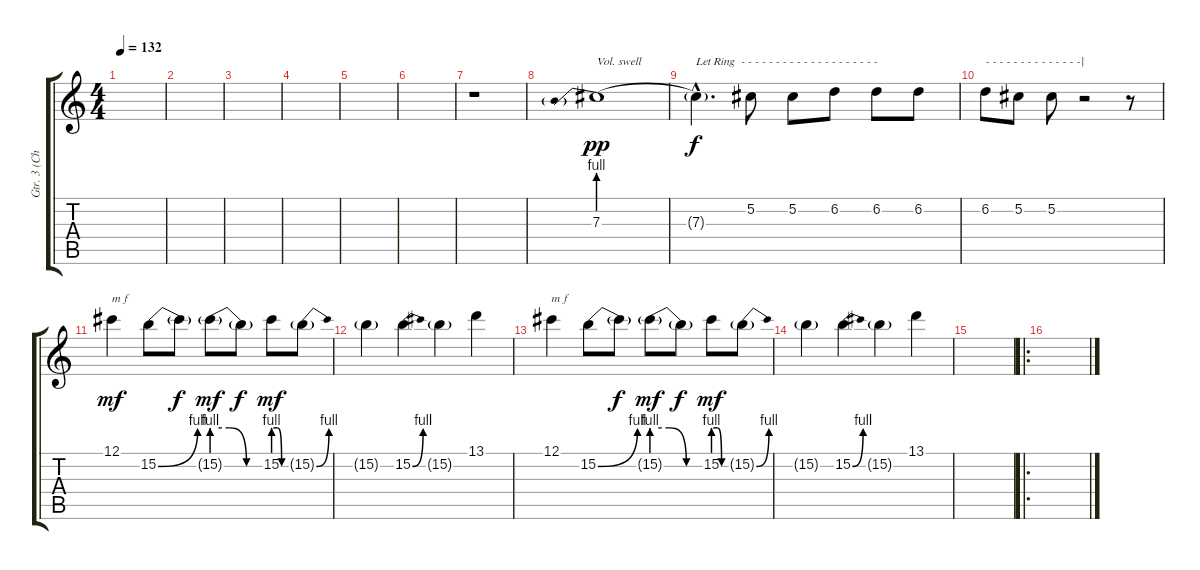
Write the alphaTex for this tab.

\track ("Gtr. 3 (Chorus and delay)" "Gtr. 3 (Ch") {instrument distortionguitar}
\staff {score tabs}
\tuning (Db4 Ab3 E3 B2 Gb2 C2) {hide}
\ts (4 4)
\tempo 132
\clef g2
\ks c
|
|
|
|
|
|
r.1 |
7.3{be (prebend 0 4 60 4)}.1{txt "Vol. swell" dy pp volume 16} |
7.3{hac t}.4{d txt "Let Ring  - - - - - - - - - - - - - - - - - - - - " dy f} 5.2.8 5.2.8 6.2.8 6.2.8 6.2.8 |
6.2.8{txt "- - - - - - - - - - - - - -|"} 5.2.8 5.2.8 r.2 r.8 |
12.1.4{txt "m f" dy mf} 15.2{be (bend 0 0 60 4)}.8 15.2{t}.8{dy f} 15.2{be (custom 0 4 20 4 40 0 60 0) g}.8{dy mf} 15.2{t}.8{dy f} 15.2{be (custom 0 4 20 4 40 0 60 0)}.8{dy mf} 15.2{be (bend 0 0 60 4) g}.8 |
15.2{g}.4 15.2{be (bend 0 0 60 4)}.4 15.2{g}.4 13.1.4 |
12.1.4{txt "m f"} 15.2{be (bend 0 0 60 4)}.8 15.2{t}.8{dy f} 15.2{be (custom 0 4 20 4 40 0 60 0) g}.8{dy mf} 15.2{t}.8{dy f} 15.2{be (custom 0 4 20 4 40 0 60 0)}.8{dy mf} 15.2{be (bend 0 0 60 4) g}.8 |
15.2{g}.4 15.2{be (bend 0 0 60 4)}.4 15.2{g}.4 13.1.4 |
|
\ro
